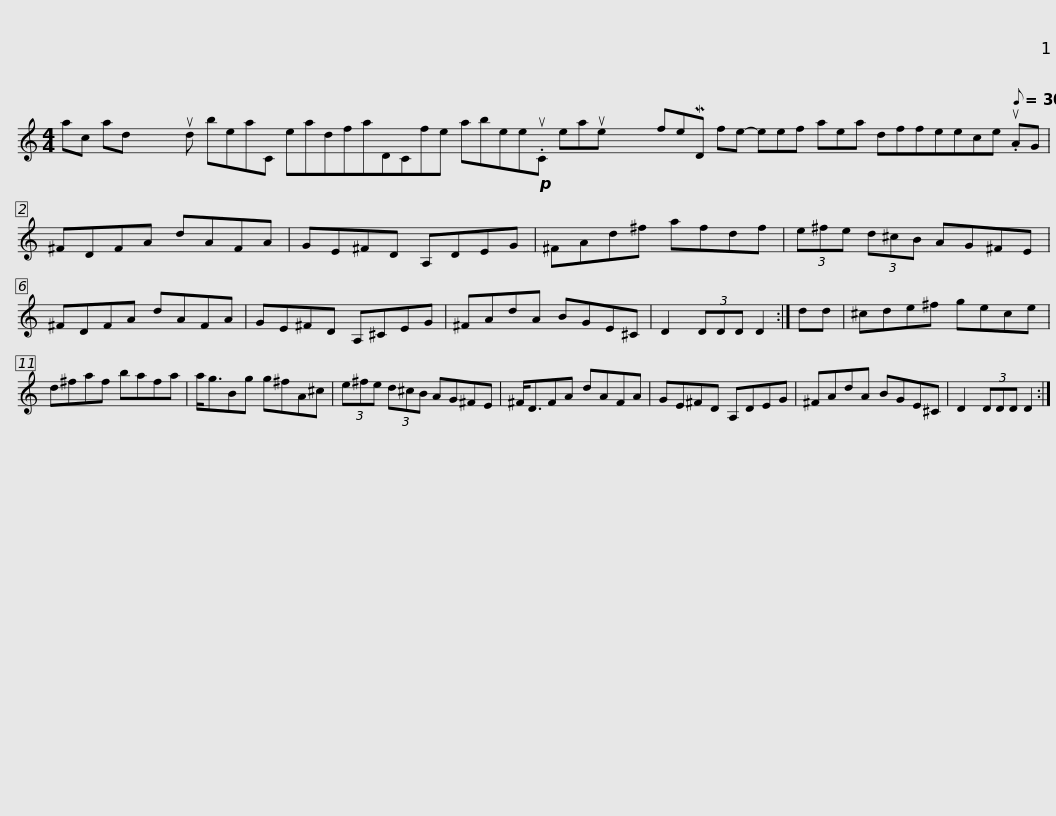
X:1
L:1/8
M:4/4
I:linebreak $
K:C
V:1 treble
V:1
 ac ad x4 ud beaC eadfaDCfe abee!p!.uC eaue x4 feMD fe- eef aea dffeece[Q:1/8=300] .uAG |$ ^FDFA dAFA | GE^FD A,DEG | ^FAd^f afdf | (3e^fe (3d^cB AG^FE | %5
 ^FDFA dAFA |$ GE^FD A,^CEG | ^FAdA BGE^C | D2 (3DDD D2 :| dd | %10
 ^cde^f gece | d^faf bafa |$ a<gBg g^fA^c | (3e^fe (3d^cB AG^FE | ^F<DFA dAFA | %15
 GE^FD A,DEG | ^FAdA BGE^C |$ D2 (3DDD D2 :| %18
